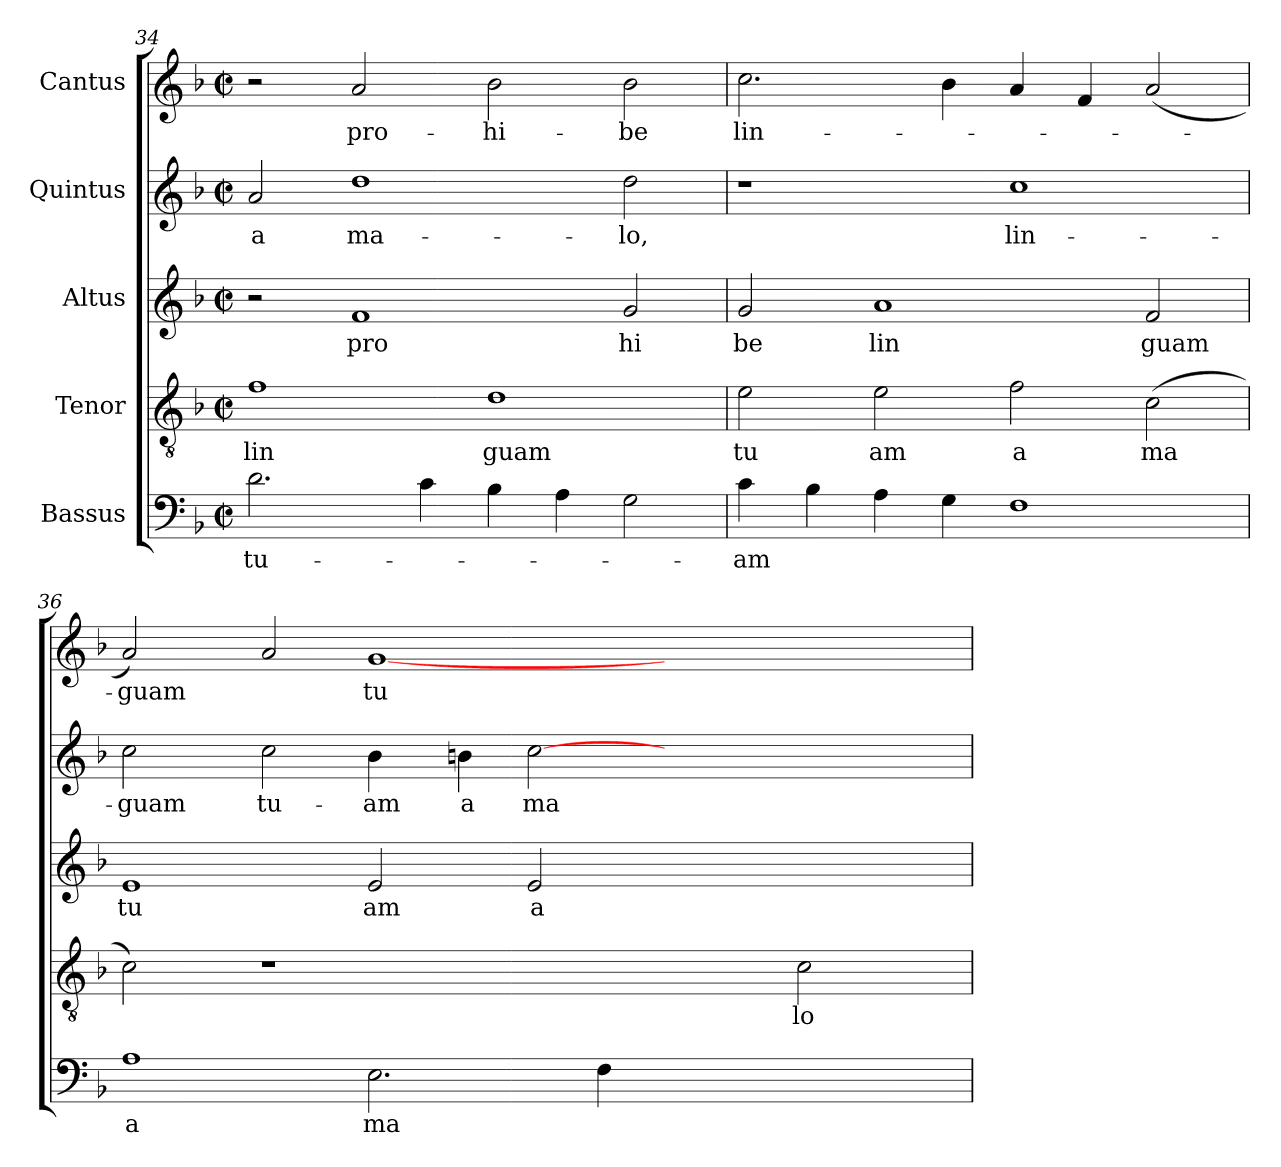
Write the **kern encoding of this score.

**kern	**text	**kern	**text	**kern	**text	**kern	**text	**kern	**text
*part5	*part5	*part4	*part4	*part3	*part3	*part2	*part2	*part1	*part1
*staff5	*staff5	*staff4	*staff4	*staff3	*staff3	*staff2	*staff2	*staff1	*staff1
*I"Bassus	*	*I"Tenor	*	*I"Altus	*	*I"Quintus	*	*I"Cantus	*
*clefF4	*	*clefGv2	*	*clefG2	*	*clefG2	*	*clefG2	*
*k[b-]	*	*k[b-]	*	*k[b-]	*	*k[b-]	*	*k[b-]	*
*F:	*	*F:	*	*F:	*	*F:	*	*F:	*
*M2/2	*	*M2/2	*	*M2/2	*	*M2/2	*	*M2/2	*
*met(c|)	*	*met(c|)	*	*met(c|)	*	*met(c|)	*	*met(c|)	*
=34	=34	=34	=34	=34	=34	=34	=34	=34	=34
!	!LO:LY:b:cj	!	!LO:LY:b:cj	!	!	!	!LO:LY:b:cj	!	!
2.d\	tu-	1f	lin	2r	.	2a/	a	2r	.
!	!	!	!	!	!LO:LY:b:cj	!	!LO:LY:b:cj	!	!LO:LY:b:cj
.	.	.	.	1f	pro	1dd	ma-	2a/	pro-
4c\	.	.	.	.	.	.	.	.	.
!	!	!	!LO:LY:b:cj	!	!	!	!	!	!LO:LY:b:cj
4B-\	.	1d	guam	.	.	.	.	2b-\	-hi-
4A\	.	.	.	.	.	.	.	.	.
!	!	!	!	!	!LO:LY:b:cj	!	!LO:LY:b:cj	!	!LO:LY:b:cj
2G\	.	.	.	2g/	hi	2dd\	-lo,	2b-\	-be
=35	=35	=35	=35	=35	=35	=35	=35	=35	=35
!	!LO:LY:b	!	!LO:LY:b:cj	!	!LO:LY:b:cj	!	!	!	!LO:LY:b
4c\	-am	2e\	tu	2g/	be	1r	.	2.cc\	lin-
4B-\	.	.	.	.	.	.	.	.	.
!	!	!	!LO:LY:b:cj	!	!LO:LY:b:cj	!	!	!	!
4A\	.	2e\	am	1a	lin	.	.	.	.
4G\	.	.	.	.	.	.	.	4b-\	.
!	!	!	!LO:LY:b:cj	!	!	!	!LO:LY:b:cj	!	!
1F	.	2f\	a	.	.	1cc	lin-	4a/	.
.	.	.	.	.	.	.	.	4f/	.
!	!	!	!LO:LY:b	!	!LO:LY:b:cj	!	!	!	!
.	.	(<2c\	ma	2f/	guam	.	.	(>2a/	.
!!LO:PB:g=z
=36	=36	=36	=36	=36	=36	=36	=36	=36	=36
!	!LO:LY:b:cj	!	!	!	!LO:LY:b:cj	!	!LO:LY:b:cj	!	!LO:LY:b
*	*	*^	*	*	*	*	*	*	*
1A	a	2c\)	16ryy	.	1e	tu	2cc\	-guam	2a/)	-guam
.	.	.	64ryy	.	.	.	.	.	.	.
.	.	.	1ryy	.	.	.	.	.	.	.
!	!	!LO:N:vis=1	!	!	!	!	!	!LO:LY:b:cj	!	!
.	.	0r	.	.	.	.	2cc\	tu-	2a/	.
!	!LO:LY:b	!	!	!	!	!LO:LY:b:cj	!	!LO:LY:b:cj	!	!LO:LY:b:cj
2.E\	ma	.	.	.	2e/	am	4b-\	-am	[<1g	tu
.	.	.	1ryy	.	.	.	.	.	.	.
!	!	!	!	!	!	!	!	!LO:LY:b:cj	!	!
.	.	.	.	.	.	.	4bn\	a	.	.
!	!	!	!	!	!	!LO:LY:b:cj	!	!LO:LY:b	!	!
.	.	.	.	.	2e/	a	[>2cc\	ma-	.	.
4F\	.	.	.	.	.	.	.	.	.	.
1ryy	.	.	.	.	1ryy	.	1ryy	.	1ryy	.
.	.	.	2ryy	.	.	.	.	.	.	.
!	!	!	!	!LO:LY:b:cj	!	!	!	!	!	!
.	.	2c\	.	lo	.	.	.	.	.	.
.	.	.	4ryy	.	.	.	.	.	.	.
.	.	.	8ryy	.	.	.	.	.	.	.
.	.	.	32.ryy	.	.	.	.	.	.	.
*	*	*v	*v	*	*	*	*	*	*	*
=	=	=	=	=	=	=	=	=	=
*-	*-	*-	*-	*-	*-	*-	*-	*-	*-
